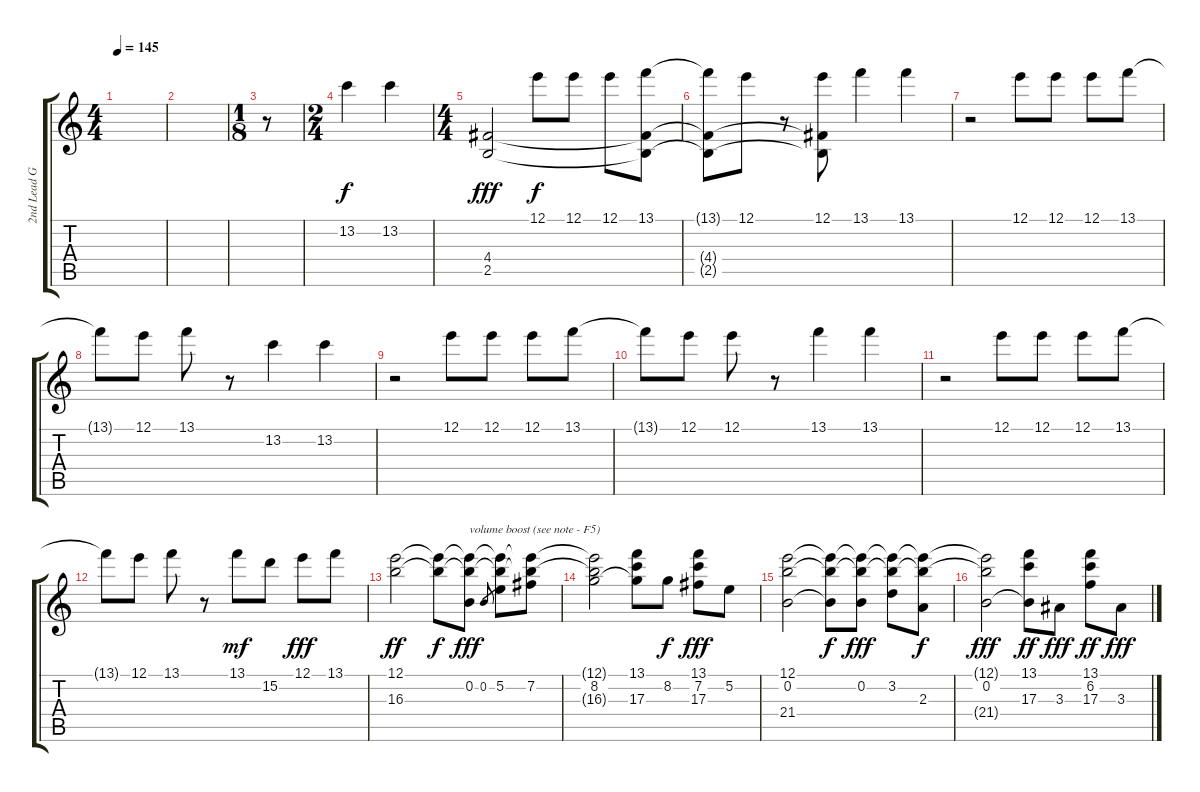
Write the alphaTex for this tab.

\track ("2nd Lead Guitar" "2nd Lead G") {instrument distortionguitar}
\staff {score tabs}
\tuning (E4 B3 G3 D3 A2 E2) {hide}
\ts (4 4)
\tempo 145
\clef g2
\ks c
|
|
\ts (1 8)
r.8 |
\ts (2 4)
13.2.4 13.2.4 |
\ts (4 4)
(4.4 2.5).2{dy fff} 12.1.8{dy f instrument distortionguitar} 12.1.8 12.1.8 (13.1 4.4{t} 2.5{t}).8 |
(13.1{t} 4.4{t} 2.5{t}).8 12.1.8 r.8 (12.1 4.4{t} 2.5{t}).8 13.1.4 13.1.4 |
r.2 12.1.8 12.1.8 12.1.8 13.1.8 |
13.1{t}.8 12.1.8 13.1.8 r.8 13.2.4 13.2.4 |
r.2 12.1.8 12.1.8 12.1.8 13.1.8 |
13.1{t}.8 12.1.8 12.1.8 r.8 13.1.4 13.1.4 |
r.2 12.1.8 12.1.8 12.1.8 13.1.8 |
13.1{t}.8 12.1.8 13.1.8 r.8 13.1.8{dy mf} 15.2.8 12.1.8{dy fff} 13.1.8 |
(12.1 16.3).2{dy ff volume 12} (12.1{t} 16.3{t}).8{dy f} (12.1{t} 0.2 16.3{t}).8{txt "volume boost (see note - F5)" dy fff} 0.2.8{gr} (12.1{t} 5.2 16.3{t}).8 (12.1{t} 7.2 16.3{t}).8 |
(12.1{t} 8.2 16.3{t}).2 (13.1 8.2{t} 17.3).8 8.2.8{dy f} (13.1 7.2 17.3).8{dy fff} 5.2.8 |
(12.1 0.2 21.4).2 (12.1{t} 0.2{t} 21.4{t}).8{dy f} (12.1{t} 0.2 21.4{t}).8{dy fff} (12.1{t} 3.2 21.4{t}).8 (12.1{t} 2.3 21.4{t}).8{dy f} |
(12.1{t} 0.2 21.4{t}).2{dy fff} (13.1 0.2{t} 17.3).8{dy ff} 3.3.8{dy fff} (13.1 6.2 17.3).8{dy ff} 3.3.8{dy fff}
